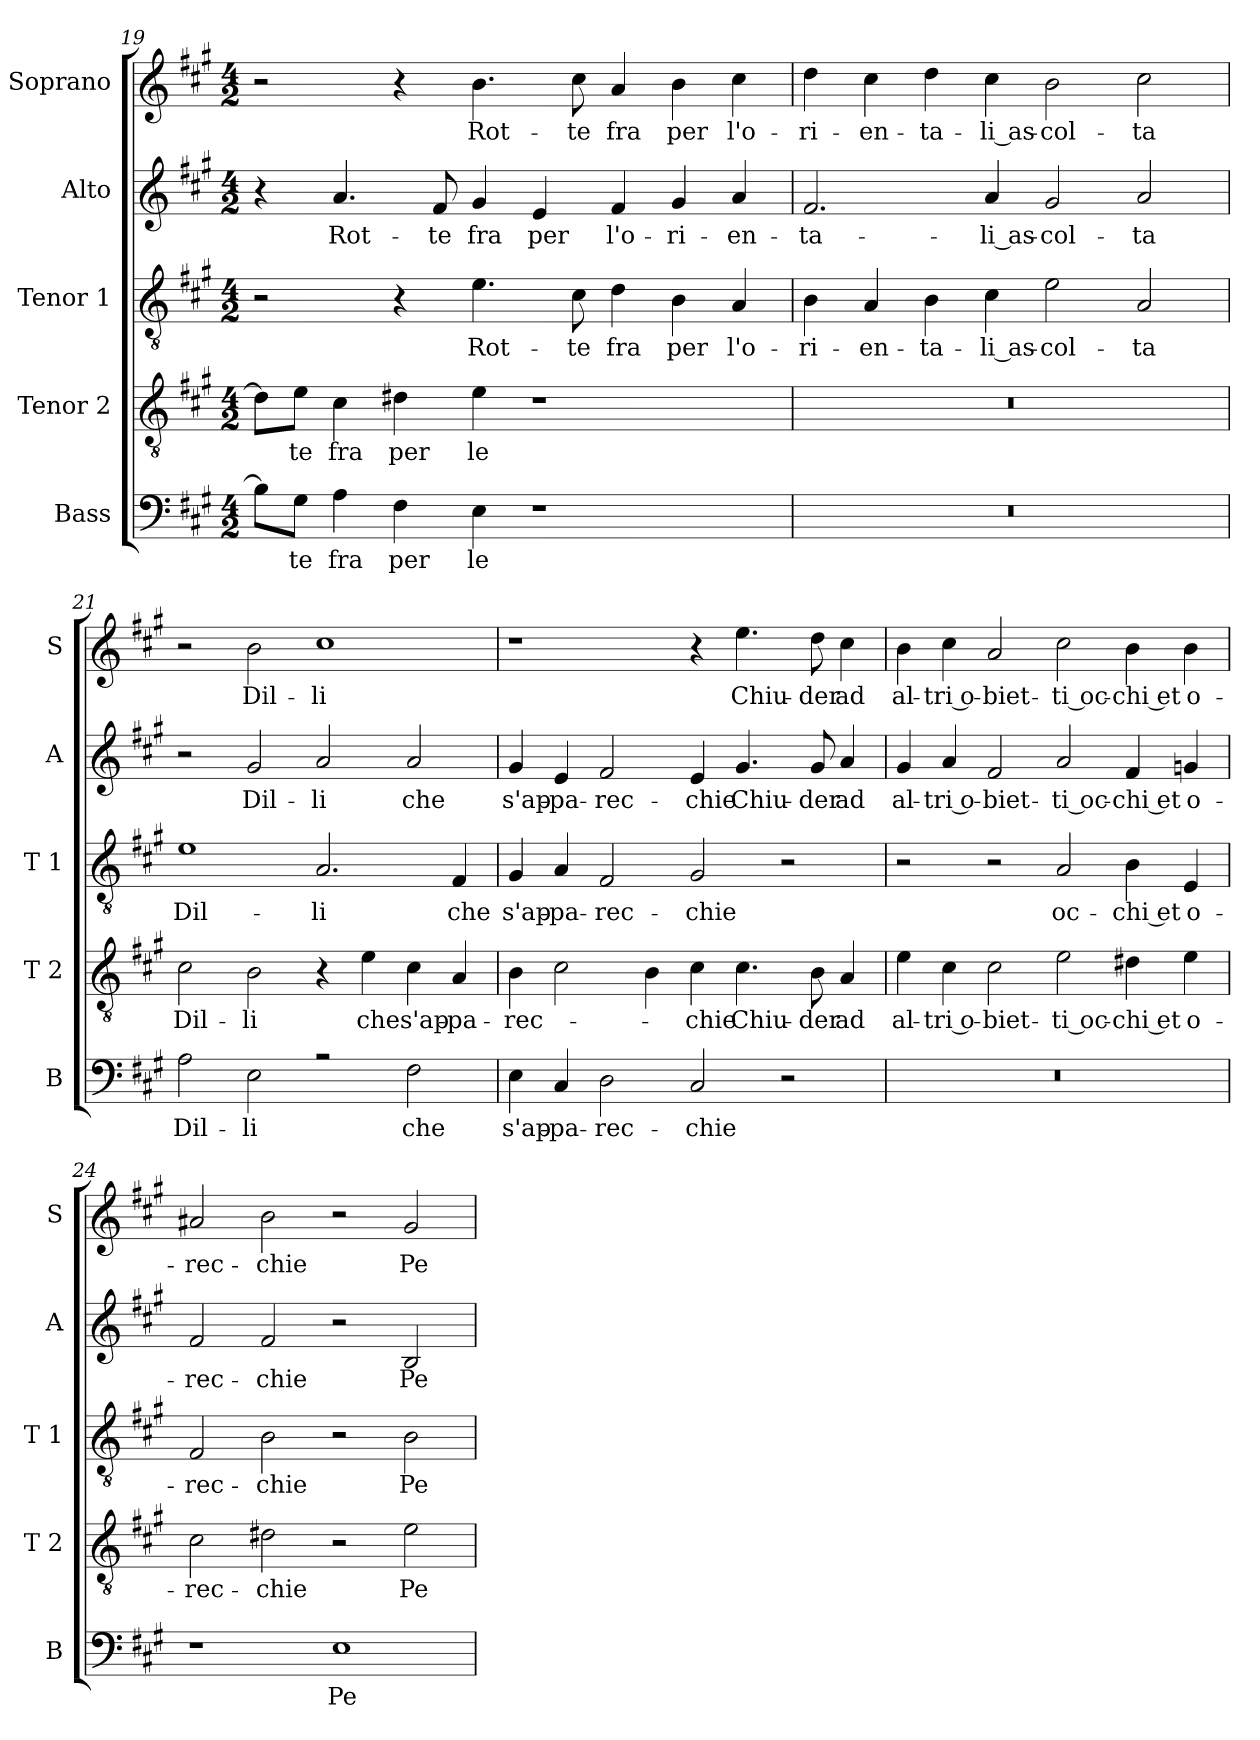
**kern	**text	**kern	**text	**kern	**text	**kern	**text	**kern	**text
*part5	*part5	*part4	*part4	*part3	*part3	*part2	*part2	*part1	*part1
*staff5	*staff5	*staff4	*staff4	*staff3	*staff3	*staff2	*staff2	*staff1	*staff1
*I"Bass	*	*I"Tenor 2	*	*I"Tenor 1	*	*I"Alto	*	*I"Soprano	*
*I'B	*	*I'T 2	*	*I'T 1	*	*I'A	*	*I'S	*
!!LO:LB:g=z
*clefF4	*	*clefGv2	*	*clefGv2	*	*clefG2	*	*clefG2	*
*k[f#c#g#]	*	*k[f#c#g#]	*	*k[f#c#g#]	*	*k[f#c#g#]	*	*k[f#c#g#]	*
*A:	*	*A:	*	*A:	*	*A:	*	*A:	*
*M4/2	*	*M4/2	*	*M4/2	*	*M4/2	*	*M4/2	*
=19	=19	=19	=19	=19	=19	=19	=19	=19	=19
8B\L]	.	8d#\L]	.	2r	.	4r	.	2r	.
!	!LO:LY:b	!	!LO:LY:b	!	!	!	!	!	!
8G#\J	-te	8e\J	-te	.	.	.	.	.	.
!	!LO:LY:b	!	!LO:LY:b	!	!	!	!LO:LY:b	!	!
4A\	fra	4c#\	fra	.	.	4.a/	Rot-	.	.
!	!LO:LY:b	!	!LO:LY:b	!	!	!	!	!	!
4F#\	per	4d#X\	per	4r	.	.	.	4r	.
!	!	!	!	!	!	!	!LO:LY:b	!	!
.	.	.	.	.	.	8f#/	-te	.	.
!	!LO:LY:b	!	!LO:LY:b	!	!LO:LY:b	!	!LO:LY:b	!	!LO:LY:b
4E\	le	4e\	le	4.e\	Rot-	4g#/	fra	4.b\	Rot-
!	!	!	!	!	!	!	!LO:LY:b	!	!
1r	.	1r	.	.	.	4e/	per	.	.
!	!	!	!	!	!LO:LY:b	!	!	!	!LO:LY:b
.	.	.	.	8c#\	-te	.	.	8cc#\	-te
!	!	!	!	!	!LO:LY:b	!	!LO:LY:b	!	!LO:LY:b
.	.	.	.	4d\	fra	4f#/	l'o-	4a/	fra
!	!	!	!	!	!LO:LY:b	!	!LO:LY:b	!	!LO:LY:b
.	.	.	.	4B\	per	4g#/	-ri-	4b\	per
!	!	!	!	!	!LO:LY:b	!	!LO:LY:b	!	!LO:LY:b
.	.	.	.	4A/	l'o-	4a/	-en-	4cc#\	l'o-
=20	=20	=20	=20	=20	=20	=20	=20	=20	=20
!	!	!	!	!	!LO:LY:b	!	!LO:LY:b	!	!LO:LY:b
0r	.	0r	.	4B\	-ri-	2.f#/	-ta-	4dd\	-ri-
!	!	!	!	!	!LO:LY:b	!	!	!	!LO:LY:b
.	.	.	.	4A/	-en-	.	.	4cc#\	-en-
!	!	!	!	!	!LO:LY:b	!	!	!	!LO:LY:b
.	.	.	.	4B\	-ta-	.	.	4dd\	-ta-
!	!	!	!	!	!LO:LY:b	!	!LO:LY:b	!	!LO:LY:b
.	.	.	.	4c#\	-li as-	4a/	-li as-	4cc#\	-li as-
!	!	!	!	!	!LO:LY:b	!	!LO:LY:b	!	!LO:LY:b
.	.	.	.	2e\	-col-	2g#/	-col-	2b\	-col-
!	!	!	!	!	!LO:LY:b	!	!LO:LY:b	!	!LO:LY:b
.	.	.	.	2A/	-ta	2a/	-ta	2cc#\	-ta
=21	=21	=21	=21	=21	=21	=21	=21	=21	=21
!	!LO:LY:b	!	!LO:LY:b	!	!LO:LY:b	!	!	!	!
2A\	Dil-	2c#\	Dil-	1e	Dil-	2r	.	2r	.
!	!LO:LY:b	!	!LO:LY:b	!	!	!	!LO:LY:b	!	!LO:LY:b
2E\	-li	2B\	-li	.	.	2g#/	Dil-	2b\	Dil-
!	!	!	!	!	!LO:LY:b	!	!LO:LY:b	!	!LO:LY:b
2rA	.	4r	.	2.A/	-li	2a/	-li	1cc#	-li
!	!	!	!LO:LY:b	!	!	!	!	!	!
.	.	4e\	che	.	.	.	.	.	.
!	!LO:LY:b	!	!LO:LY:b	!	!	!	!LO:LY:b	!	!
2F#\	che	4c#\	s'ap-	.	.	2a/	che	.	.
!	!	!	!LO:LY:b	!	!LO:LY:b	!	!	!	!
.	.	4A/	-pa-	4F#/	che	.	.	.	.
!!LO:LB:g=z
=22	=22	=22	=22	=22	=22	=22	=22	=22	=22
!	!LO:LY:b	!	!LO:LY:b	!	!LO:LY:b	!	!LO:LY:b	!	!
4E\	s'ap-	4B\	-rec-	4G#/	s'ap-	4g#/	s'ap-	1r	.
!	!LO:LY:b	!	!	!	!LO:LY:b	!	!LO:LY:b	!	!
4C#/	-pa-	2c#\	.	4A/	-pa-	4e/	-pa-	.	.
!	!LO:LY:b	!	!	!	!LO:LY:b	!	!LO:LY:b	!	!
2D\	-rec-	.	.	2F#/	-rec-	2f#/	-rec-	.	.
.	.	4B\	.	.	.	.	.	.	.
!	!LO:LY:b	!	!LO:LY:b	!	!LO:LY:b	!	!LO:LY:b	!	!
2C#/	-chie	4c#\	-chie	2G#/	-chie	4e/	-chie	4r	.
!	!	!	!LO:LY:b	!	!	!	!LO:LY:b	!	!LO:LY:b
.	.	4.c#\	Chiu-	.	.	4.g#/	Chiu-	4.ee\	Chiu-
2r	.	.	.	2r	.	.	.	.	.
!	!	!	!LO:LY:b	!	!	!	!LO:LY:b	!	!LO:LY:b
.	.	8B\	-der	.	.	8g#/	-der	8dd\	-der
!	!	!	!LO:LY:b	!	!	!	!LO:LY:b	!	!LO:LY:b
.	.	4A/	ad	.	.	4a/	ad	4cc#\	ad
=23	=23	=23	=23	=23	=23	=23	=23	=23	=23
!	!	!	!LO:LY:b	!	!	!	!LO:LY:b	!	!LO:LY:b
0r	.	4e\	al-	2r	.	4g#/	al-	4b\	al-
!	!	!	!LO:LY:b	!	!	!	!LO:LY:b	!	!LO:LY:b
.	.	4c#\	-tri o-	.	.	4a/	-tri o-	4cc#\	-tri o-
!	!	!	!LO:LY:b	!	!	!	!LO:LY:b	!	!LO:LY:b
.	.	2c#\	-biet-	2r	.	2f#/	-biet-	2a/	-biet-
!	!	!	!LO:LY:b	!	!LO:LY:b	!	!LO:LY:b	!	!LO:LY:b
.	.	2e\	-ti oc-	2A/	oc-	2a/	-ti oc-	2cc#\	-ti oc-
!	!	!	!LO:LY:b	!	!LO:LY:b	!	!LO:LY:b	!	!LO:LY:b
.	.	4d#X\	-chi et	4B\	-chi et	4f#/	-chi et	4b\	-chi et
!	!	!	!LO:LY:b	!	!LO:LY:b	!	!LO:LY:b	!	!LO:LY:b
.	.	4e\	o-	4E/	o-	4gn/	o-	4b\	o-
=24	=24	=24	=24	=24	=24	=24	=24	=24	=24
!	!	!	!LO:LY:b	!	!LO:LY:b	!	!LO:LY:b	!	!LO:LY:b
1r	.	2c#\	-rec-	2F#/	-rec-	2f#/	-rec-	2a#X/	-rec-
!	!	!	!LO:LY:b	!	!LO:LY:b	!	!LO:LY:b	!	!LO:LY:b
.	.	2d#X\	-chie	2B\	-chie	2f#/	-chie	2b\	-chie
!	!LO:LY:b	!	!	!	!	!	!	!	!
1E	Pe-	2r	.	2r	.	2r	.	2r	.
!	!	!	!LO:LY:b	!	!LO:LY:b	!	!LO:LY:b	!	!LO:LY:b
.	.	2e\	Pe-	2B\	Pe-	2B/	Pe-	2g#/	Pe-
=	=	=	=	=	=	=	=	=	=
*-	*-	*-	*-	*-	*-	*-	*-	*-	*-
